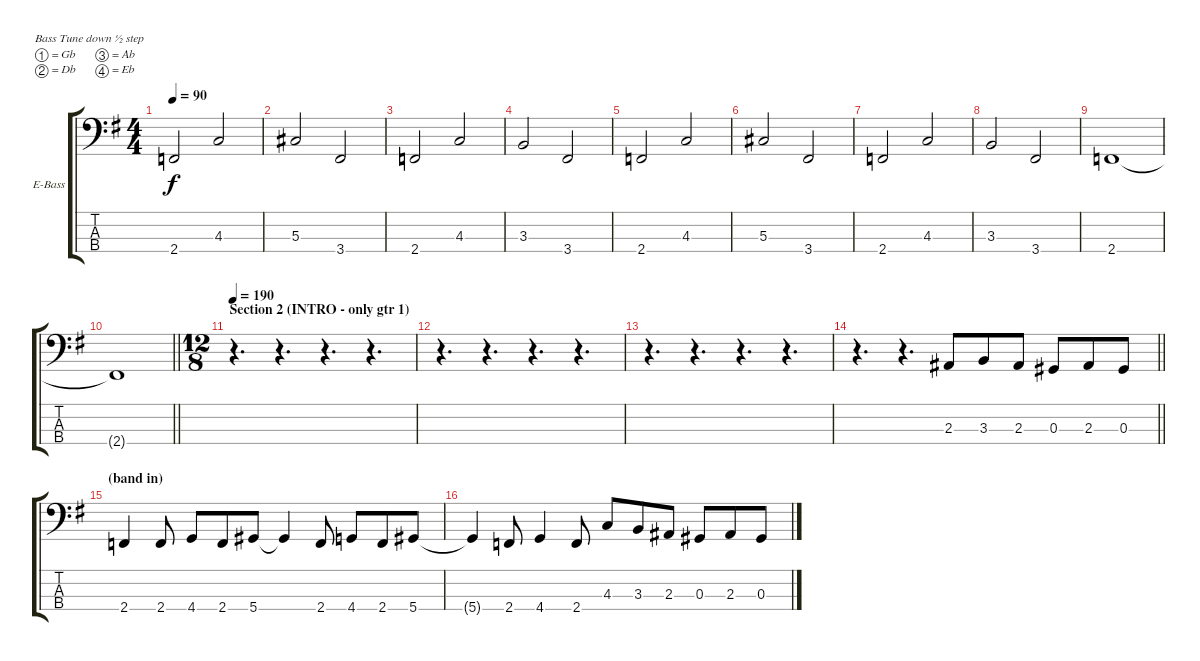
\bracketExtendMode groupsimilarinstruments
\firstSystemTrackNameOrientation horizontal
\otherSystemsTrackNameOrientation horizontal
\track ("Bass" "E-Bass") {instrument electricbasspick}
\staff {score tabs}
\tuning (Gb2 Db2 Ab1 Eb1)
\ts (4 4)
\tempo 90
\clef f4
\ks eminor
2.4.2{dy f} 4.3.2 |
5.3.2 3.4.2 |
2.4.2 4.3.2 |
3.3.2 3.4.2 |
2.4.2 4.3.2 |
5.3.2 3.4.2 |
2.4.2 4.3.2 |
3.3.2 3.4.2 |
2.4.1 |
\barLineRight lightlight
2.4{t}.1 |
\ts (12 8)
\beaming (8 3 3 3 3)
\section ("" "Section 2 (INTRO - only gtr 1)")
\tempo 190
r.4{d} r.4{d} r.4{d} r.4{d} |
r.4{d} r.4{d} r.4{d} r.4{d} |
r.4{d} r.4{d} r.4{d} r.4{d} |
\barLineRight lightlight
r.4{d} r.4{d} 2.3.8 3.3.8 2.3.8 0.3.8 2.3.8 0.3.8 |
\section ("" "(band in)")
2.4.4 2.4.8 4.4.8 2.4.8 5.4.8 5.4{t}.4 2.4.8 4.4.8 2.4.8 5.4.8 |
5.4{t}.4 2.4.8 4.4.4 2.4.8 4.3.8 3.3.8 2.3.8 0.3.8 2.3.8 0.3.8
